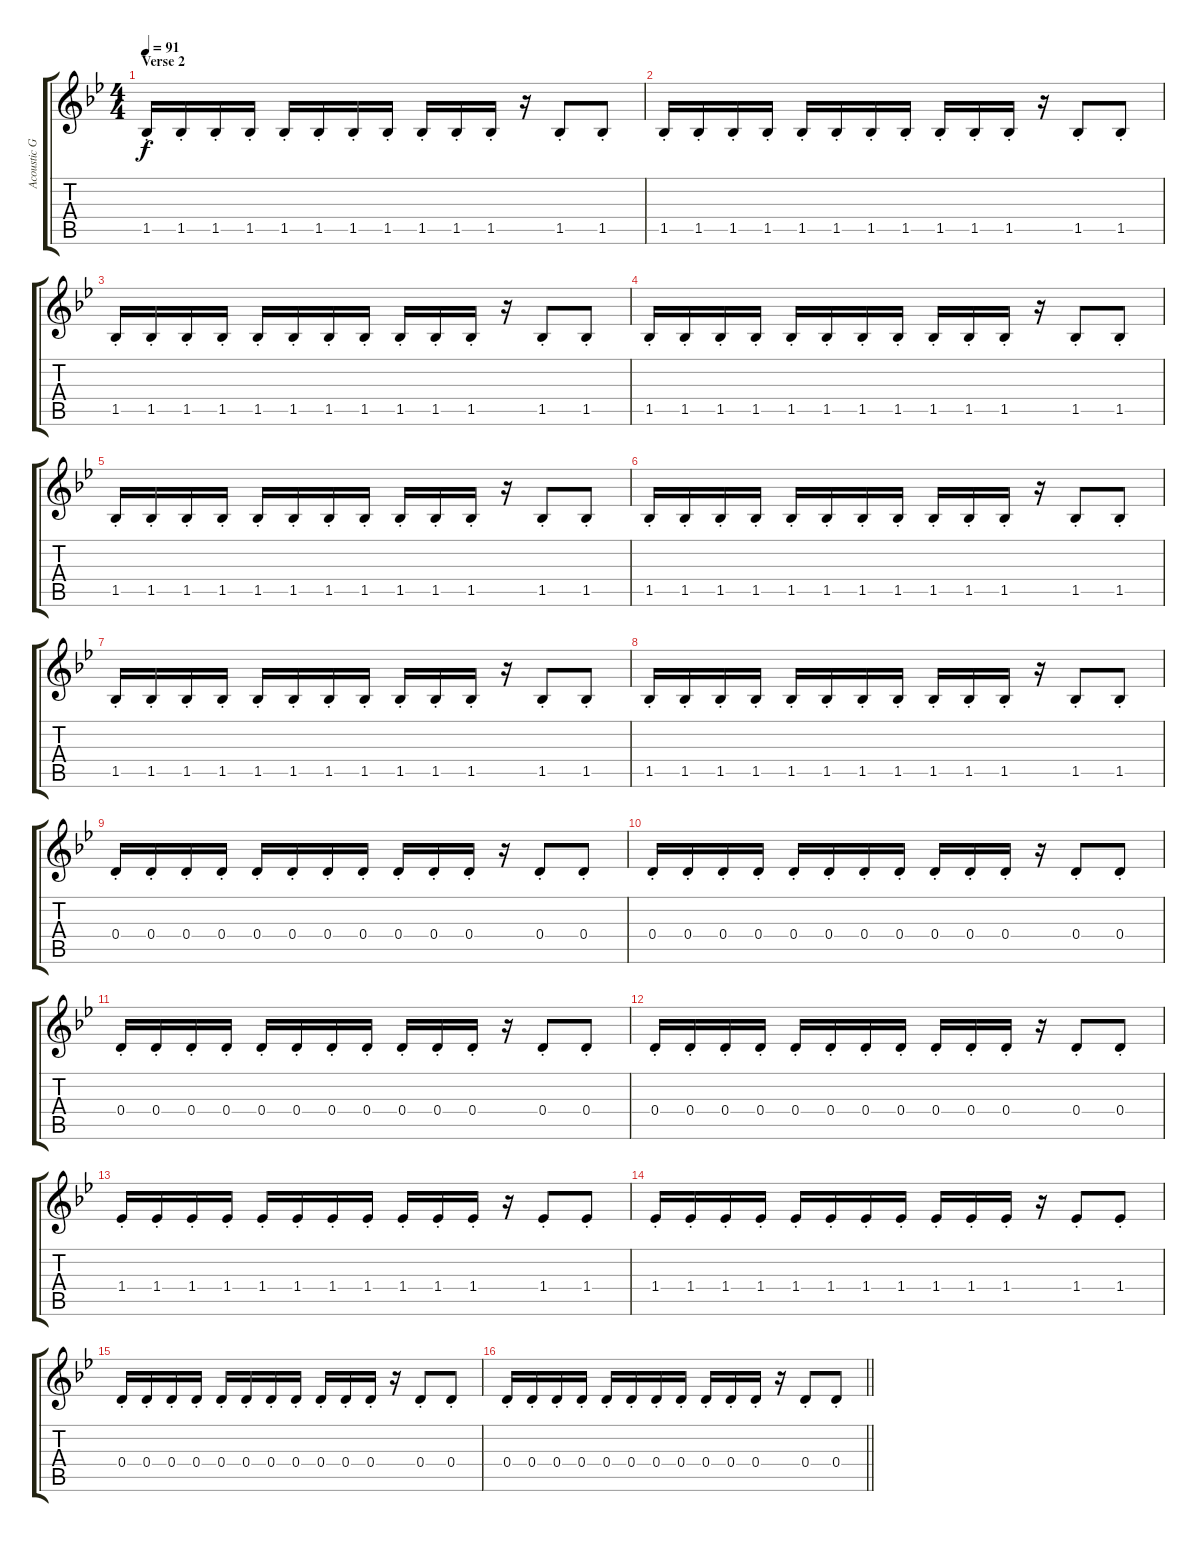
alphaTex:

\track ("Acoustic Guitar" "Acoustic G") {instrument acousticguitarsteel}
\staff {score tabs}
\tuning (E4 B3 G3 D3 A2 E2) {hide}
\ts (4 4)
\section ("" "Verse 2")
\tempo 91
\clef g2
\ks bb
1.5{st}.16{dy f} 1.5{st}.16 1.5{st}.16 1.5{st}.16 1.5{st}.16 1.5{st}.16 1.5{st}.16 1.5{st}.16 1.5{st}.16 1.5{st}.16 1.5{st}.16 r.16 1.5{st}.8 1.5{st}.8 |
1.5{st}.16 1.5{st}.16 1.5{st}.16 1.5{st}.16 1.5{st}.16 1.5{st}.16 1.5{st}.16 1.5{st}.16 1.5{st}.16 1.5{st}.16 1.5{st}.16 r.16 1.5{st}.8 1.5{st}.8 |
1.5{st}.16 1.5{st}.16 1.5{st}.16 1.5{st}.16 1.5{st}.16 1.5{st}.16 1.5{st}.16 1.5{st}.16 1.5{st}.16 1.5{st}.16 1.5{st}.16 r.16 1.5{st}.8 1.5{st}.8 |
1.5{st}.16 1.5{st}.16 1.5{st}.16 1.5{st}.16 1.5{st}.16 1.5{st}.16 1.5{st}.16 1.5{st}.16 1.5{st}.16 1.5{st}.16 1.5{st}.16 r.16 1.5{st}.8 1.5{st}.8 |
1.5{st}.16 1.5{st}.16 1.5{st}.16 1.5{st}.16 1.5{st}.16 1.5{st}.16 1.5{st}.16 1.5{st}.16 1.5{st}.16 1.5{st}.16 1.5{st}.16 r.16 1.5{st}.8 1.5{st}.8 |
1.5{st}.16 1.5{st}.16 1.5{st}.16 1.5{st}.16 1.5{st}.16 1.5{st}.16 1.5{st}.16 1.5{st}.16 1.5{st}.16 1.5{st}.16 1.5{st}.16 r.16 1.5{st}.8 1.5{st}.8 |
1.5{st}.16 1.5{st}.16 1.5{st}.16 1.5{st}.16 1.5{st}.16 1.5{st}.16 1.5{st}.16 1.5{st}.16 1.5{st}.16 1.5{st}.16 1.5{st}.16 r.16 1.5{st}.8 1.5{st}.8 |
1.5{st}.16 1.5{st}.16 1.5{st}.16 1.5{st}.16 1.5{st}.16 1.5{st}.16 1.5{st}.16 1.5{st}.16 1.5{st}.16 1.5{st}.16 1.5{st}.16 r.16 1.5{st}.8 1.5{st}.8 |
0.4{st}.16 0.4{st}.16 0.4{st}.16 0.4{st}.16 0.4{st}.16 0.4{st}.16 0.4{st}.16 0.4{st}.16 0.4{st}.16 0.4{st}.16 0.4{st}.16 r.16 0.4{st}.8 0.4{st}.8 |
0.4{st}.16 0.4{st}.16 0.4{st}.16 0.4{st}.16 0.4{st}.16 0.4{st}.16 0.4{st}.16 0.4{st}.16 0.4{st}.16 0.4{st}.16 0.4{st}.16 r.16 0.4{st}.8 0.4{st}.8 |
0.4{st}.16 0.4{st}.16 0.4{st}.16 0.4{st}.16 0.4{st}.16 0.4{st}.16 0.4{st}.16 0.4{st}.16 0.4{st}.16 0.4{st}.16 0.4{st}.16 r.16 0.4{st}.8 0.4{st}.8 |
0.4{st}.16 0.4{st}.16 0.4{st}.16 0.4{st}.16 0.4{st}.16 0.4{st}.16 0.4{st}.16 0.4{st}.16 0.4{st}.16 0.4{st}.16 0.4{st}.16 r.16 0.4{st}.8 0.4{st}.8 |
1.4{st}.16 1.4{st}.16 1.4{st}.16 1.4{st}.16 1.4{st}.16 1.4{st}.16 1.4{st}.16 1.4{st}.16 1.4{st}.16 1.4{st}.16 1.4{st}.16 r.16 1.4{st}.8 1.4{st}.8 |
1.4{st}.16 1.4{st}.16 1.4{st}.16 1.4{st}.16 1.4{st}.16 1.4{st}.16 1.4{st}.16 1.4{st}.16 1.4{st}.16 1.4{st}.16 1.4{st}.16 r.16 1.4{st}.8 1.4{st}.8 |
0.4{st}.16 0.4{st}.16 0.4{st}.16 0.4{st}.16 0.4{st}.16 0.4{st}.16 0.4{st}.16 0.4{st}.16 0.4{st}.16 0.4{st}.16 0.4{st}.16 r.16 0.4{st}.8 0.4{st}.8 |
\barLineRight lightlight
0.4{st}.16 0.4{st}.16 0.4{st}.16 0.4{st}.16 0.4{st}.16 0.4{st}.16 0.4{st}.16 0.4{st}.16 0.4{st}.16 0.4{st}.16 0.4{st}.16 r.16 0.4{st}.8 0.4{st}.8
